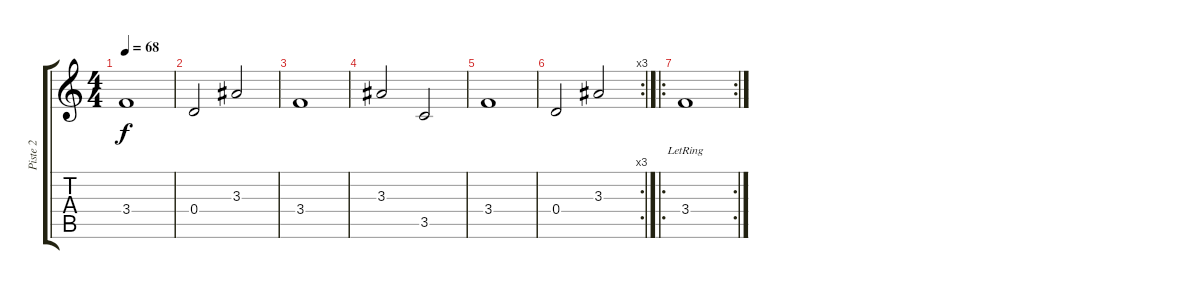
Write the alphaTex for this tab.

\track ("Piste 2" "Piste 2") {instrument acousticguitarnylon}
\staff {score tabs}
\tuning (E4 B3 G3 D3 A2 E2) {hide}
\ts (4 4)
\tempo 68
\clef g2
\ks c
3.4.1{dy f} |
0.4.2 3.3.2 |
3.4.1 |
3.3.2 3.5.2 |
3.4.1 |
\rc 3
0.4.2 3.3.2 |
\ro
\rc 2
3.4{lr}.1
